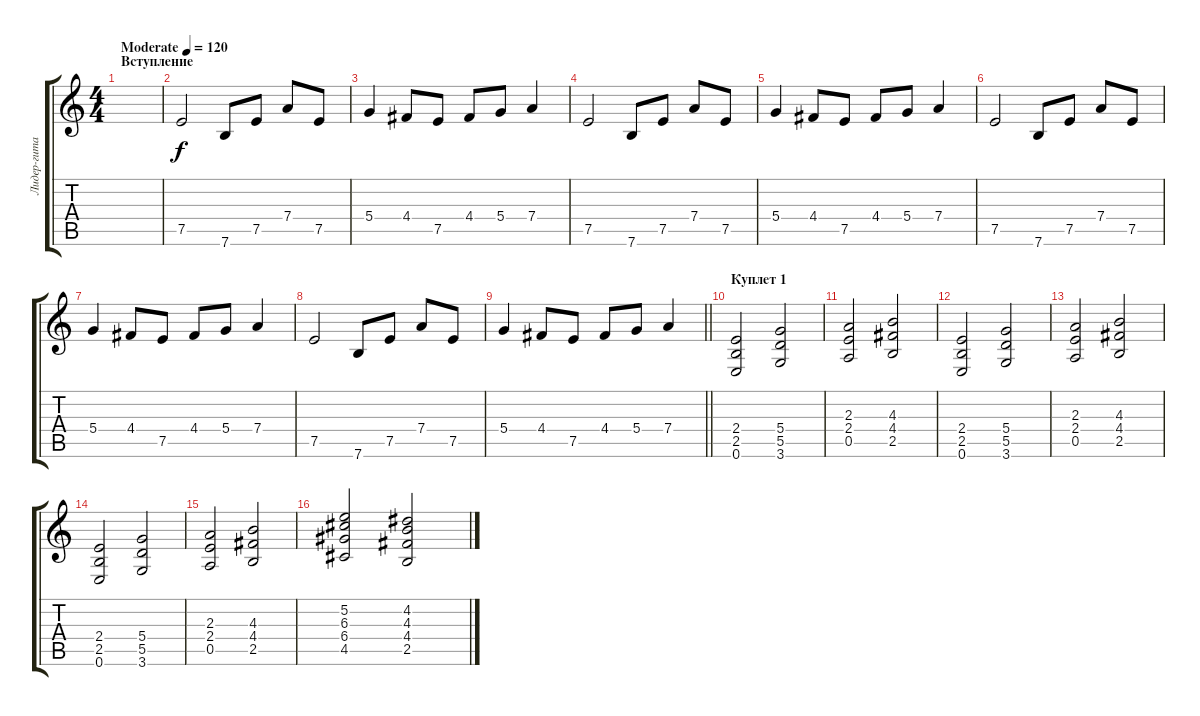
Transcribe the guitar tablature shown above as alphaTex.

\track ("Лидер-гитара 2" "Лидер-гита") {instrument overdrivenguitar}
\staff {score tabs}
\tuning (E4 B3 G3 D3 A2 E2) {hide}
\ts (4 4)
\section ("" "Вступление")
\tempo (120 "Moderate")
\clef g2
\ks c
|
7.5.2 7.6.8 7.5.8 7.4.8 7.5.8 |
5.4.4 4.4.8 7.5.8 4.4.8 5.4.8 7.4.4 |
7.5.2 7.6.8 7.5.8 7.4.8 7.5.8 |
5.4.4 4.4.8 7.5.8 4.4.8 5.4.8 7.4.4 |
7.5.2 7.6.8 7.5.8 7.4.8 7.5.8 |
5.4.4 4.4.8 7.5.8 4.4.8 5.4.8 7.4.4 |
7.5.2 7.6.8 7.5.8 7.4.8 7.5.8 |
\barLineRight lightlight
5.4.4 4.4.8 7.5.8 4.4.8 5.4.8 7.4.4 |
\section ("" "Куплет 1")
(2.4 2.5 0.6).2 (5.4 5.5 3.6).2 |
(2.3 2.4 0.5).2 (4.3 4.4 2.5).2 |
(2.4 2.5 0.6).2 (5.4 5.5 3.6).2 |
(2.3 2.4 0.5).2 (4.3 4.4 2.5).2 |
(2.4 2.5 0.6).2 (5.4 5.5 3.6).2 |
(2.3 2.4 0.5).2 (4.3 4.4 2.5).2 |
(5.2 6.3 6.4 4.5).2 (4.2 4.3 4.4 2.5).2
